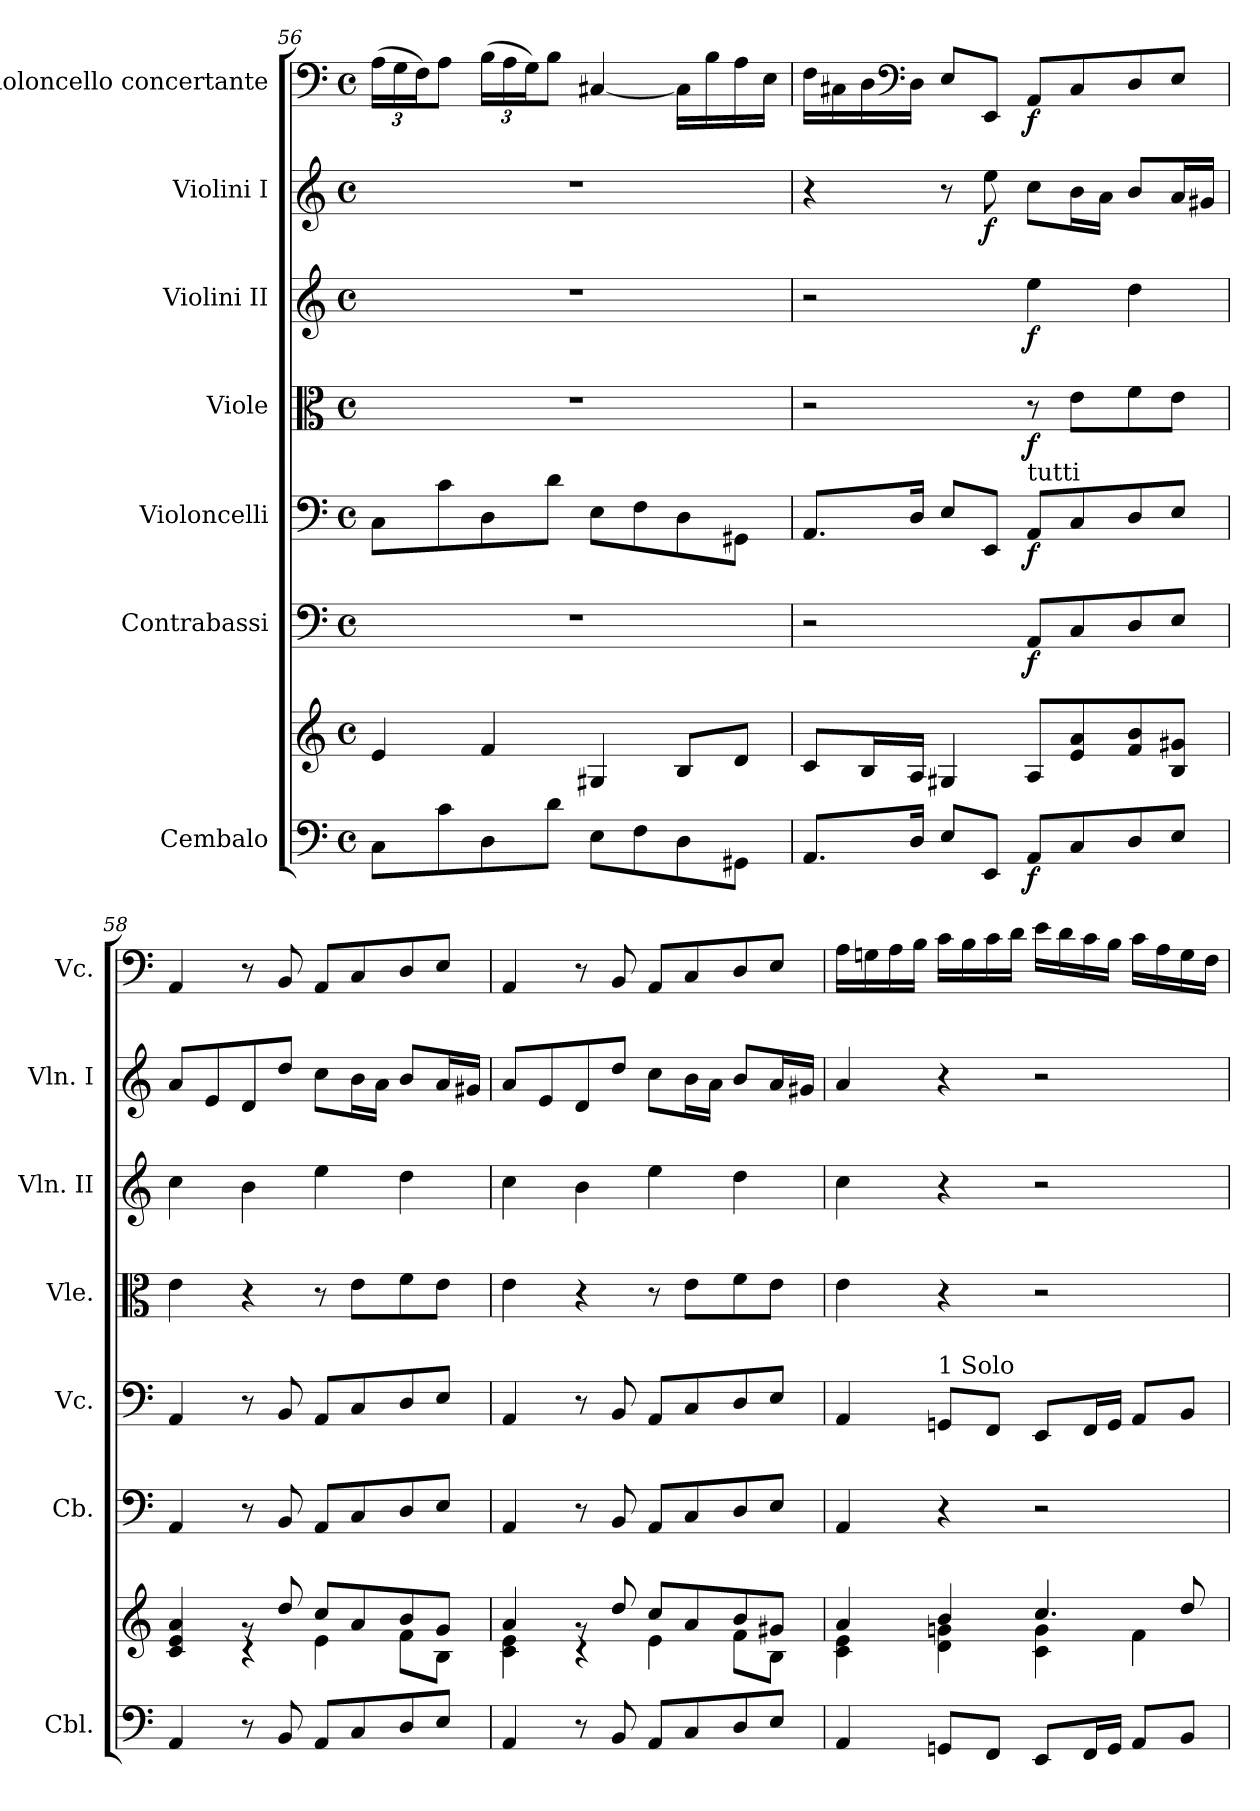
**kern	**kern	**dynam	**kern	**dynam	**kern	**dynam	**kern	**dynam	**kern	**dynam	**kern	**dynam	**kern	**dynam
*part7	*part7	*part7	*part6	*part6	*part5	*part5	*part4	*part4	*part3	*part3	*part2	*part2	*part1	*part1
*staff8	*staff7	*staff7/8	*staff6	*staff6	*staff5	*staff5	*staff4	*staff4	*staff3	*staff3	*staff2	*staff2	*staff1	*staff1
*I"Cembalo	*	*	*I"Contrabassi	*	*I"Violoncelli	*	*I"Viole	*	*I"Violini II	*	*I"Violini I	*	*I"Violoncello  concertante	*
*I'Cbl.	*	*	*I'Cb.	*	*I'Vc.	*	*I'Vle.	*	*I'Vln. II	*	*I'Vln. I	*	*I'Vc.	*
*clefF4	*clefG2	*	*clefF4	*	*clefF4	*	*clefC3	*	*clefG2	*	*clefG2	*	*clefF4	*
*	*	*	*ITrd7c12	*	*	*	*	*	*	*	*	*	*	*
*k[]	*k[]	*	*k[]	*	*k[]	*	*k[]	*	*k[]	*	*k[]	*	*k[]	*
*M4/4	*M4/4	*	*M4/4	*	*M4/4	*	*M4/4	*	*M4/4	*	*M4/4	*	*M4/4	*
*met(c)	*met(c)	*	*met(c)	*	*met(c)	*	*met(c)	*	*met(c)	*	*met(c)	*	*met(c)	*
*	*	*	*	*	*	*	*	*	*	*	*	*	*Xbrackettup	*
=56	=56	=56	=56	=56	=56	=56	=56	=56	=56	=56	=56	=56	=56	=56
8C\L	4e/	.	1r	.	8C\L	.	1r	.	1r	.	1r	.	(>24A\LL	.
.	.	.	.	.	.	.	.	.	.	.	.	.	24G\	.
.	.	.	.	.	.	.	.	.	.	.	.	.	24F\J)	.
8c\	.	.	.	.	8c\	.	.	.	.	.	.	.	8A\J	.
8D\	4f/	.	.	.	8D\	.	.	.	.	.	.	.	(>24B\LL	.
.	.	.	.	.	.	.	.	.	.	.	.	.	24A\	.
.	.	.	.	.	.	.	.	.	.	.	.	.	24G\J)	.
8d\J	.	.	.	.	8d\J	.	.	.	.	.	.	.	8B\J	.
8E\L	4G#X/	.	.	.	8E\L	.	.	.	.	.	.	.	[4C#X/	.
8F\	.	.	.	.	8F\	.	.	.	.	.	.	.	.	.
8D\	8B/L	.	.	.	8D\	.	.	.	.	.	.	.	16C#\LL]	.
.	.	.	.	.	.	.	.	.	.	.	.	.	16B\	.
8GG#X\J	8d/J	.	.	.	8GG#X\J	.	.	.	.	.	.	.	16A\	.
.	.	.	.	.	.	.	.	.	.	.	.	.	16E\JJ	.
!!LO:PB:g=z
=57	=57	=57	=57	=57	=57	=57	=57	=57	=57	=57	=57	=57	=57	=57
8.AA/L	8c/L	.	2r	.	8.AA/L	.	2r	.	2r	.	4r	.	16F\LL	.
.	.	.	.	.	.	.	.	.	.	.	.	.	16C#X\	.
.	16B/L	.	.	.	.	.	.	.	.	.	.	.	16D\	.
*	*	*	*	*	*	*	*	*	*	*	*	*	*clefF4	*
16D/Jk	16A/JJ	.	.	.	16D/Jk	.	.	.	.	.	.	.	16D\JJ	.
8E/L	4G#X/	.	.	.	8E/L	.	.	.	.	.	8r	.	8E/L	.
!	!	!	!	!	!	!	!	!	!	!	!	!LO:DY:b	!	!
8EE/J	.	.	.	.	8EE/J	.	.	.	.	.	8ee\	f	8EE/J	.
!	!	!	!	!	!LO:TX:a:t=tutti	!	!	!	!	!	!	!	!	!
!	!	!LO:DY:b=2	!	!LO:DY:b	!	!LO:DY:b	!	!LO:DY:b	!	!LO:DY:b	!	!	!	!LO:DY:b
8AA/L	8A/L	f	8AAA/L	f	8AA/L	f	8r	f	4ee\	f	8cc\L	.	8AA/L	f
8C/	8e/ 8a/	.	8CC/	.	8C/	.	8e\L	.	.	.	16b\L	.	8C#/	.
.	.	.	.	.	.	.	.	.	.	.	16a\JJ	.	.	.
8D/	8f/ 8b/	.	8DD/	.	8D/	.	8f\	.	4dd\	.	8b/L	.	8D/	.
8E/J	8B/ 8g#X/J	.	8EE/J	.	8E/J	.	8e\J	.	.	.	16a/L	.	8E/J	.
.	.	.	.	.	.	.	.	.	.	.	16g#X/JJ	.	.	.
=58	=58	=58	=58	=58	=58	=58	=58	=58	=58	=58	=58	=58	=58	=58
*	*^	*	*	*	*	*	*	*	*	*	*	*	*	*
4AA/	4c/ 4e/ 4a/	4ryy	.	4AAA/	.	4AA/	.	4e\	.	4cc\	.	8a/L	.	4AA/	.
.	.	.	.	.	.	.	.	.	.	.	.	8e/	.	.	.
8r	8rg	4r	.	8r	.	8r	.	4r	.	4b\	.	8d/	.	8r	.
8BB/	8dd/	.	.	8BBB/	.	8BB/	.	.	.	.	.	8dd/J	.	8BB/	.
8AA/L	8cc/L	4e\	.	8AAA/L	.	8AA/L	.	8r	.	4ee\	.	8cc\L	.	8AA/L	.
8C/	8a/	.	.	8CC/	.	8C/	.	8e\L	.	.	.	16b\L	.	8C/	.
.	.	.	.	.	.	.	.	.	.	.	.	16a\JJ	.	.	.
8D/	8b/	8f\L	.	8DD/	.	8D/	.	8f\	.	4dd\	.	8b/L	.	8D/	.
8E/J	8g/J	8B\J	.	8EE/J	.	8E/J	.	8e\J	.	.	.	16a/L	.	8E/J	.
.	.	.	.	.	.	.	.	.	.	.	.	16g#X/JJ	.	.	.
=59	=59	=59	=59	=59	=59	=59	=59	=59	=59	=59	=59	=59	=59	=59	=59
4AA/	4a/	4c\ 4e\	.	4AAA/	.	4AA/	.	4e\	.	4cc\	.	8a/L	.	4AA/	.
.	.	.	.	.	.	.	.	.	.	.	.	8e/	.	.	.
8r	8rg	4r	.	8r	.	8r	.	4r	.	4b\	.	8d/	.	8r	.
8BB/	8dd/	.	.	8BBB/	.	8BB/	.	.	.	.	.	8dd/J	.	8BB/	.
8AA/L	8cc/L	4e\	.	8AAA/L	.	8AA/L	.	8r	.	4ee\	.	8cc\L	.	8AA/L	.
8C/	8a/	.	.	8CC/	.	8C/	.	8e\L	.	.	.	16b\L	.	8C/	.
.	.	.	.	.	.	.	.	.	.	.	.	16a\JJ	.	.	.
8D/	8b/	8f\L	.	8DD/	.	8D/	.	8f\	.	4dd\	.	8b/L	.	8D/	.
8E/J	8g#X/J	8B\J	.	8EE/J	.	8E/J	.	8e\J	.	.	.	16a/L	.	8E/J	.
.	.	.	.	.	.	.	.	.	.	.	.	16g#X/JJ	.	.	.
!!LO:PB:g=z
=60	=60	=60	=60	=60	=60	=60	=60	=60	=60	=60	=60	=60	=60	=60	=60
4AA/	4a/	4c\ 4e\	.	4AAA/	.	4AA/	.	4e\	.	4cc\	.	4a/	.	16A\LL	.
.	.	.	.	.	.	.	.	.	.	.	.	.	.	16Gni\	.
.	.	.	.	.	.	.	.	.	.	.	.	.	.	16A\	.
.	.	.	.	.	.	.	.	.	.	.	.	.	.	16B\JJ	.
!	!	!	!	!	!	!LO:TX:a:t=1 Solo	!	!	!	!	!	!	!	!	!
8GGni/L	4b/	4d\ 4gn\	.	4r	.	8GGni/L	.	4r	.	4r	.	4r	.	16c\LL	.
.	.	.	.	.	.	.	.	.	.	.	.	.	.	16B\	.
8FF/J	.	.	.	.	.	8FF/J	.	.	.	.	.	.	.	16c\	.
.	.	.	.	.	.	.	.	.	.	.	.	.	.	16d\JJ	.
8EE/L	4.cc/	4c\ 4g\	.	2r	.	8EE/L	.	2r	.	2r	.	2r	.	16e\LL	.
.	.	.	.	.	.	.	.	.	.	.	.	.	.	16d\	.
16FF/L	.	.	.	.	.	16FF/L	.	.	.	.	.	.	.	16c\	.
16GG/JJ	.	.	.	.	.	16GG/JJ	.	.	.	.	.	.	.	16B\JJ	.
8AA/L	.	4f\	.	.	.	8AA/L	.	.	.	.	.	.	.	16c\LL	.
.	.	.	.	.	.	.	.	.	.	.	.	.	.	16A\	.
8BB/J	8dd/	.	.	.	.	8BB/J	.	.	.	.	.	.	.	16G\	.
.	.	.	.	.	.	.	.	.	.	.	.	.	.	16F\JJ	.
*	*v	*v	*	*	*	*	*	*	*	*	*	*	*	*	*
=	=	=	=	=	=	=	=	=	=	=	=	=	=	=
*-	*-	*-	*-	*-	*-	*-	*-	*-	*-	*-	*-	*-	*-	*-
